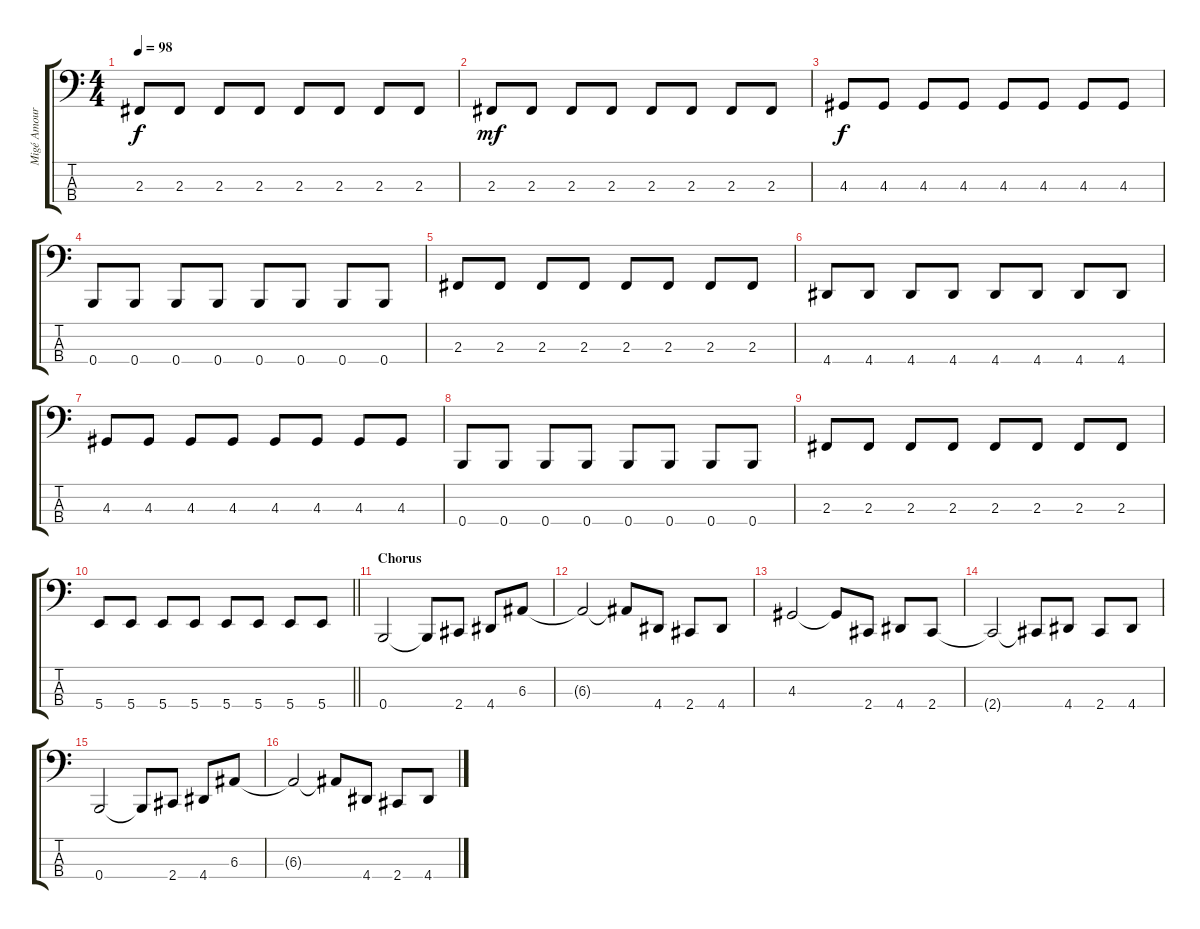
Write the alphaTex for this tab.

\track ("Migé Amour (Bass)" "Migé Amour") {instrument electricbassfinger}
\staff {score tabs}
\tuning (D2 A1 E1 B0) {hide}
\ts (4 4)
\tempo 98
\clef f4
\ks c
2.3.8{dy f} 2.3.8 2.3.8 2.3.8 2.3.8 2.3.8 2.3.8 2.3.8 |
2.3.8{dy mf} 2.3.8 2.3.8 2.3.8 2.3.8 2.3.8 2.3.8 2.3.8 |
4.3.8{dy f} 4.3.8 4.3.8 4.3.8 4.3.8 4.3.8 4.3.8 4.3.8 |
0.4.8 0.4.8 0.4.8 0.4.8 0.4.8 0.4.8 0.4.8 0.4.8 |
2.3.8 2.3.8 2.3.8 2.3.8 2.3.8 2.3.8 2.3.8 2.3.8 |
4.4.8 4.4.8 4.4.8 4.4.8 4.4.8 4.4.8 4.4.8 4.4.8 |
4.3.8 4.3.8 4.3.8 4.3.8 4.3.8 4.3.8 4.3.8 4.3.8 |
0.4.8 0.4.8 0.4.8 0.4.8 0.4.8 0.4.8 0.4.8 0.4.8 |
2.3.8 2.3.8 2.3.8 2.3.8 2.3.8 2.3.8 2.3.8 2.3.8 |
\barLineRight lightlight
5.4.8 5.4.8 5.4.8 5.4.8 5.4.8 5.4.8 5.4.8 5.4.8 |
\section ("" "Chorus")
0.4.2 0.4{t}.8 2.4.8 4.4.8 6.3.8 |
6.3{t}.2 6.3{t}.8 4.4.8 2.4.8 4.4.8 |
4.3.2 4.3{t}.8 2.4.8 4.4.8 2.4.8 |
2.4{t}.2 2.4{t}.8 4.4.8 2.4.8 4.4.8 |
0.4.2 0.4{t}.8 2.4.8 4.4.8 6.3.8 |
6.3{t}.2 6.3{t}.8 4.4.8 2.4.8 4.4.8
